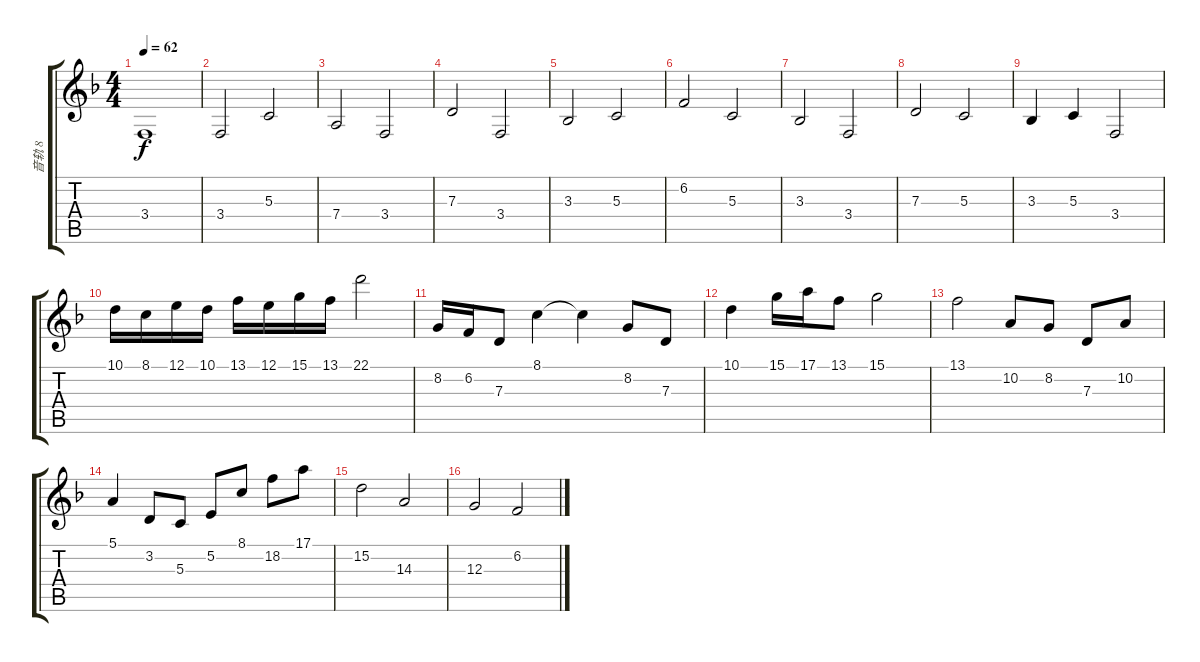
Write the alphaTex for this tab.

\track ("音轨 8" "音轨 8") {instrument stringensemble1}
\staff {score tabs}
\tuning (E4 B3 G3 D3 A2 E2) {hide}
\ts (4 4)
\tempo 62
\clef g2
\ks f
3.4.1{dy f} |
3.4.2 5.3.2 |
7.4.2 3.4.2 |
7.3.2 3.4.2 |
3.3.2 5.3.2 |
6.2.2 5.3.2 |
3.3.2 3.4.2 |
7.3.2 5.3.2 |
3.3.4 5.3.4 3.4.2 |
10.1.16 8.1.16 12.1.16 10.1.16 13.1.16 12.1.16 15.1.16 13.1.16 22.1.2 |
8.2.16 6.2.16 7.3.8 8.1.4 8.1{t}.4 8.2.8 7.3.8 |
10.1.4 15.1.16 17.1.16 13.1.8 15.1.2 |
13.1.2 10.2.8 8.2.8 7.3.8 10.2.8 |
5.1.4 3.2.8 5.3.8 5.2.8 8.1.8 18.2.8 17.1.8 |
15.2.2 14.3.2 |
12.3.2 6.2.2
